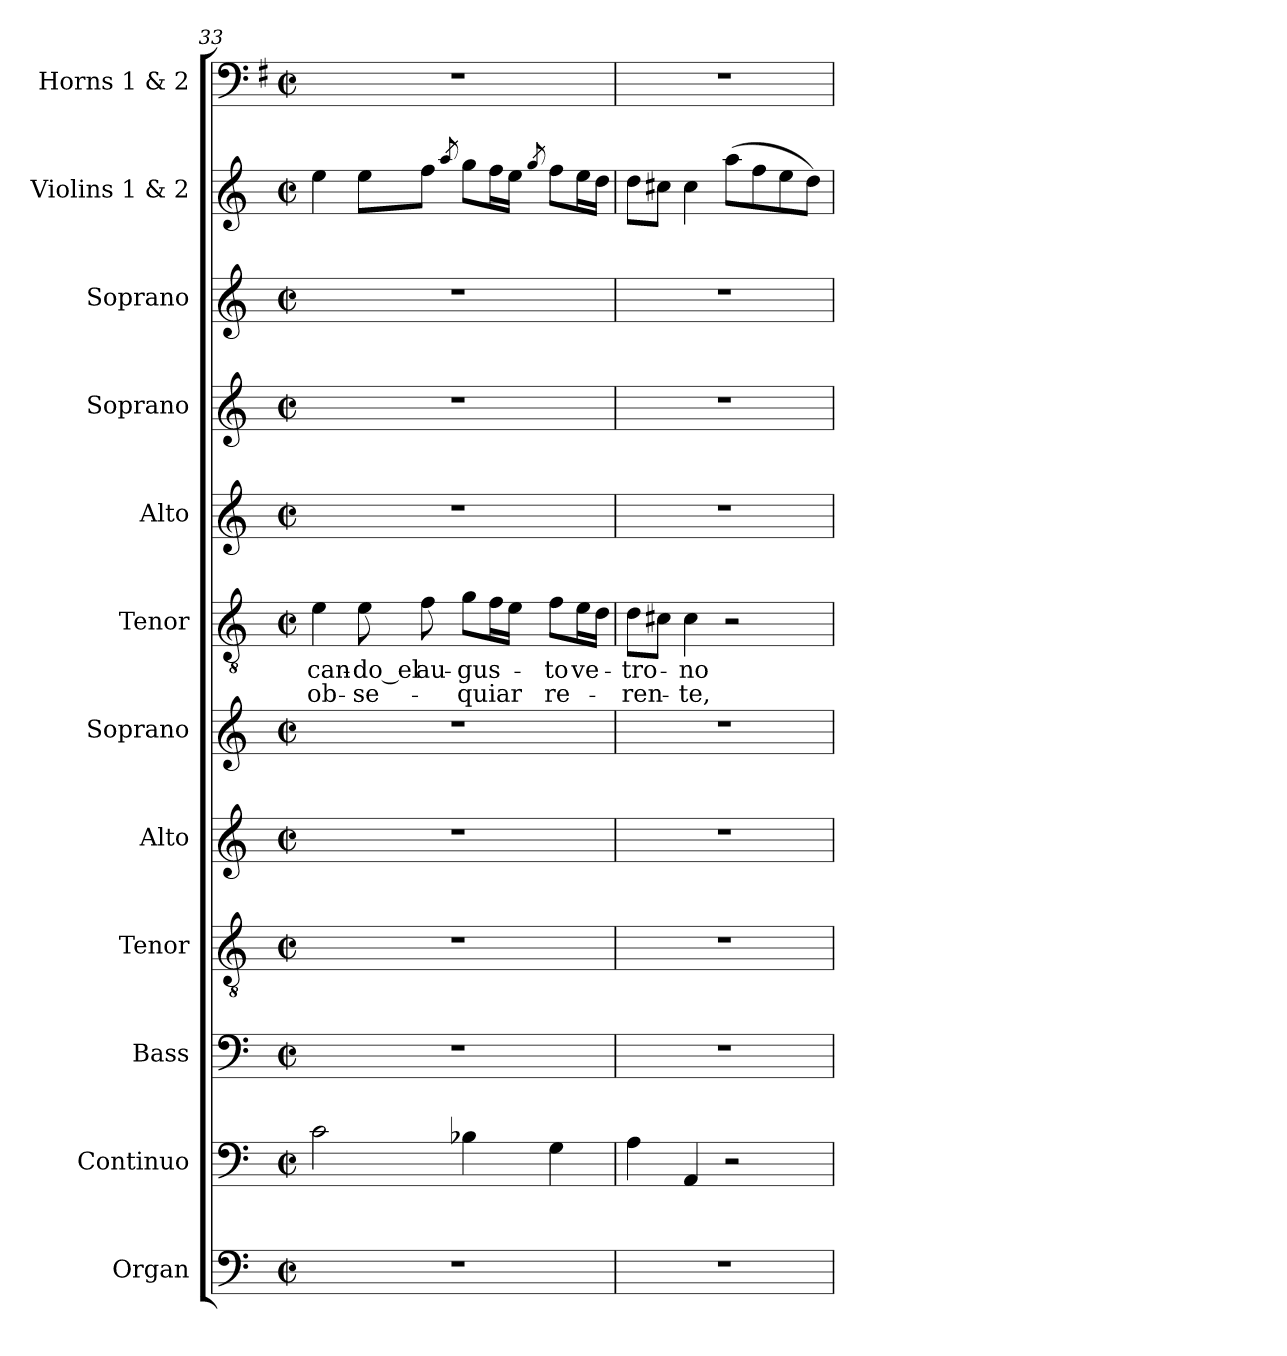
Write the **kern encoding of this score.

**kern	**kern	**kern	**kern	**kern	**kern	**kern	**text	**text	**kern	**kern	**kern	**kern	**kern
*part12	*part11	*part10	*part9	*part8	*part7	*part6	*part6	*part6	*part5	*part4	*part3	*part2	*part1
*staff12	*staff11	*staff10	*staff9	*staff8	*staff7	*staff6	*staff6	*staff6	*staff5	*staff4	*staff3	*staff2	*staff1
*I"Organ	*I"Continuo	*I"Bass	*I"Tenor	*I"Alto	*I"Soprano	*I"Tenor	*	*	*I"Alto	*I"Soprano	*I"Soprano	*I"Violins 1 & 2	*I"Horns 1 & 2
*I'Org.	*I'Cont.	*I'B.	*I'T.	*I'A.	*I'S.	*I'T.	*	*	*I'A.	*I'S.	*I'S.	*I'Vlns	*I'Hns.
*clefF4	*clefF4	*clefF4	*clefGv2	*clefG2	*clefG2	*clefGv2	*	*	*clefG2	*clefG2	*clefG2	*clefG2	*clefF4
*	*	*	*ITrd7c12	*	*	*ITrd7c12	*	*	*	*	*	*	*ITrd4c7
*k[]	*k[]	*k[]	*k[]	*k[]	*k[]	*k[]	*	*	*k[]	*k[]	*k[]	*k[]	*k[]
*C:	*C:	*C:	*C:	*C:	*C:	*C:	*	*	*C:	*C:	*C:	*C:	*C:
*M2/2	*M2/2	*M2/2	*M2/2	*M2/2	*M2/2	*M2/2	*	*	*M2/2	*M2/2	*M2/2	*M2/2	*M2/2
*met(c|)	*met(c|)	*met(c|)	*met(c|)	*met(c|)	*met(c|)	*met(c|)	*	*	*met(c|)	*met(c|)	*met(c|)	*met(c|)	*met(c|)
=33	=33	=33	=33	=33	=33	=33	=33	=33	=33	=33	=33	=33	=33
!	!	!	!	!	!	!	!LO:LY:b:color=#000000	!LO:LY:b:color=#000000	!	!	!	!	!
1r	2ci\	1r	1r	1r	1r	4Ei\	-can-	ob-	1r	1r	1r	4eei\	1r
!	!	!	!	!	!	!	!LO:LY:b:color=#000000	!LO:LY:b:color=#000000	!	!	!	!	!
.	.	.	.	.	.	8Ei\	-do_el	-se-	.	.	.	8eei\L	.
!	!	!	!	!	!	!	!LO:LY:b:color=#000000	!	!	!	!	!	!
.	.	.	.	.	.	8Fi\	au-	.	.	.	.	8ffi\J	.
.	.	.	.	.	.	.	.	.	.	.	.	8qaai/	.
!	!	!	!	!	!	!	!LO:LY:b:color=#000000	!LO:LY:b:color=#000000	!	!	!	!	!
.	4B-Xi\	.	.	.	.	8Gi\L	-gus-	-quiar	.	.	.	8ggi\L	.
.	.	.	.	.	.	16Fi\L	.	.	.	.	.	16ffi\L	.
.	.	.	.	.	.	16Ei\JJ	.	.	.	.	.	16eei\JJ	.
.	.	.	.	.	.	.	.	.	.	.	.	8qggi/	.
!	!	!	!	!	!	!	!LO:LY:b:color=#000000	!LO:LY:b:color=#000000	!	!	!	!	!
.	4Gi\	.	.	.	.	8Fi\L	-to	re-	.	.	.	8ffi\L	.
!	!	!	!	!	!	!	!LO:LY:b:color=#000000	!	!	!	!	!	!
.	.	.	.	.	.	16Ei\L	-ve-	.	.	.	.	16eei\L	.
.	.	.	.	.	.	16Di\JJ	.	.	.	.	.	16ddi\JJ	.
!!LO:LB:g=z
=34	=34	=34	=34	=34	=34	=34	=34	=34	=34	=34	=34	=34	=34
!	!	!	!	!	!	!	!LO:LY:b:color=#000000	!LO:LY:b:color=#000000	!	!	!	!	!
1r	4Ai\	1r	1r	1r	1r	8Di\L	tro-	-ren-	1r	1r	1r	8ddi\L	1r
.	.	.	.	.	.	8C#Xi\J	.	.	.	.	.	8cc#Xi\J	.
!	!	!	!	!	!	!	!LO:LY:b:color=#000000	!LO:LY:b:color=#000000	!	!	!	!	!
.	4AAi/	.	.	.	.	4C#i\	-no	-te,	.	.	.	4cc#i\	.
.	2r	.	.	.	.	2r	.	.	.	.	.	(8aai\L	.
.	.	.	.	.	.	.	.	.	.	.	.	8ffi\	.
.	.	.	.	.	.	.	.	.	.	.	.	8eei\	.
.	.	.	.	.	.	.	.	.	.	.	.	8ddi\J)	.
=	=	=	=	=	=	=	=	=	=	=	=	=	=
*-	*-	*-	*-	*-	*-	*-	*-	*-	*-	*-	*-	*-	*-
